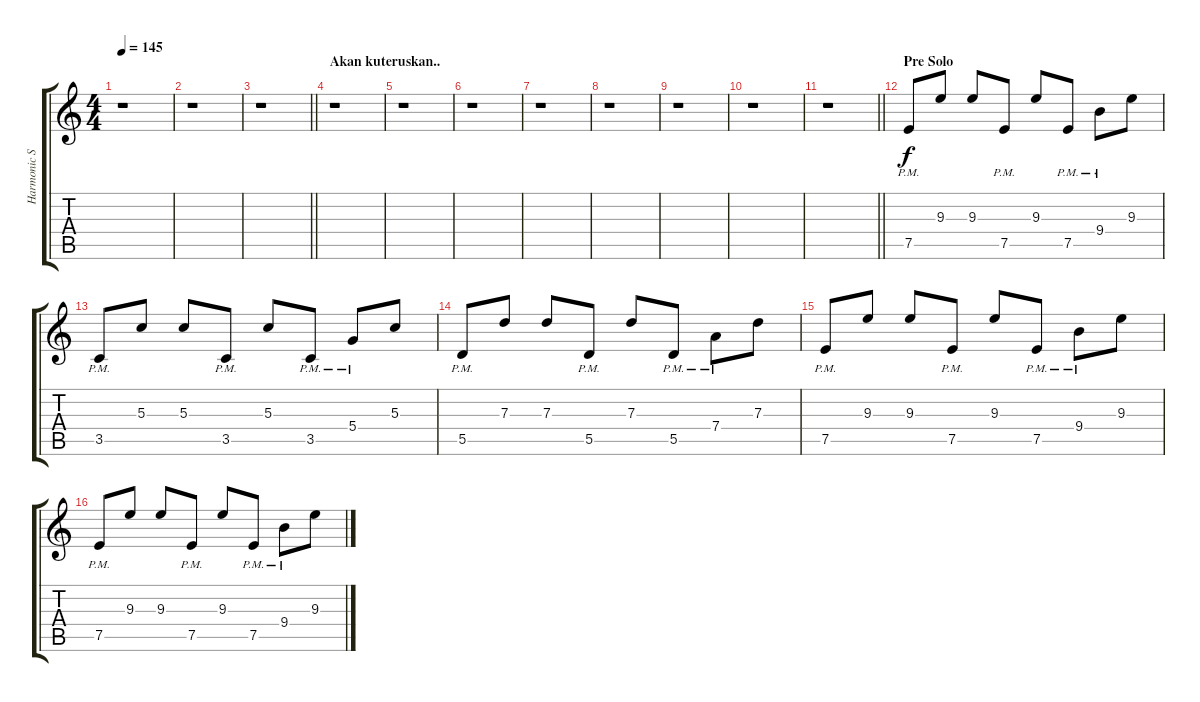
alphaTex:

\track ("Harmonic Solo" "Harmonic S") {instrument distortionguitar}
\staff {score tabs}
\tuning (E4 B3 G3 D3 A2 E2) {hide}
\ts (4 4)
\tempo 145
\clef g2
\ks c
r.1{dy f} |
r.1 |
\barLineRight lightlight
r.1 |
\section ("" "Akan kuteruskan..")
r.1 |
r.1 |
r.1 |
r.1 |
r.1 |
r.1 |
r.1 |
\barLineRight lightlight
r.1 |
\section ("" "Pre Solo")
7.5{pm}.8 9.3.8 9.3.8 7.5{pm}.8 9.3.8 7.5{pm}.8 9.4{pm}.8 9.3.8 |
3.5{pm}.8 5.3.8 5.3.8 3.5{pm}.8 5.3.8 3.5{pm}.8 5.4{pm}.8 5.3.8 |
5.5{pm}.8 7.3.8 7.3.8 5.5{pm}.8 7.3.8 5.5{pm}.8 7.4{pm}.8 7.3.8 |
7.5{pm}.8 9.3.8 9.3.8 7.5{pm}.8 9.3.8 7.5{pm}.8 9.4{pm}.8 9.3.8 |
7.5{pm}.8 9.3.8 9.3.8 7.5{pm}.8 9.3.8 7.5{pm}.8 9.4{pm}.8 9.3.8
